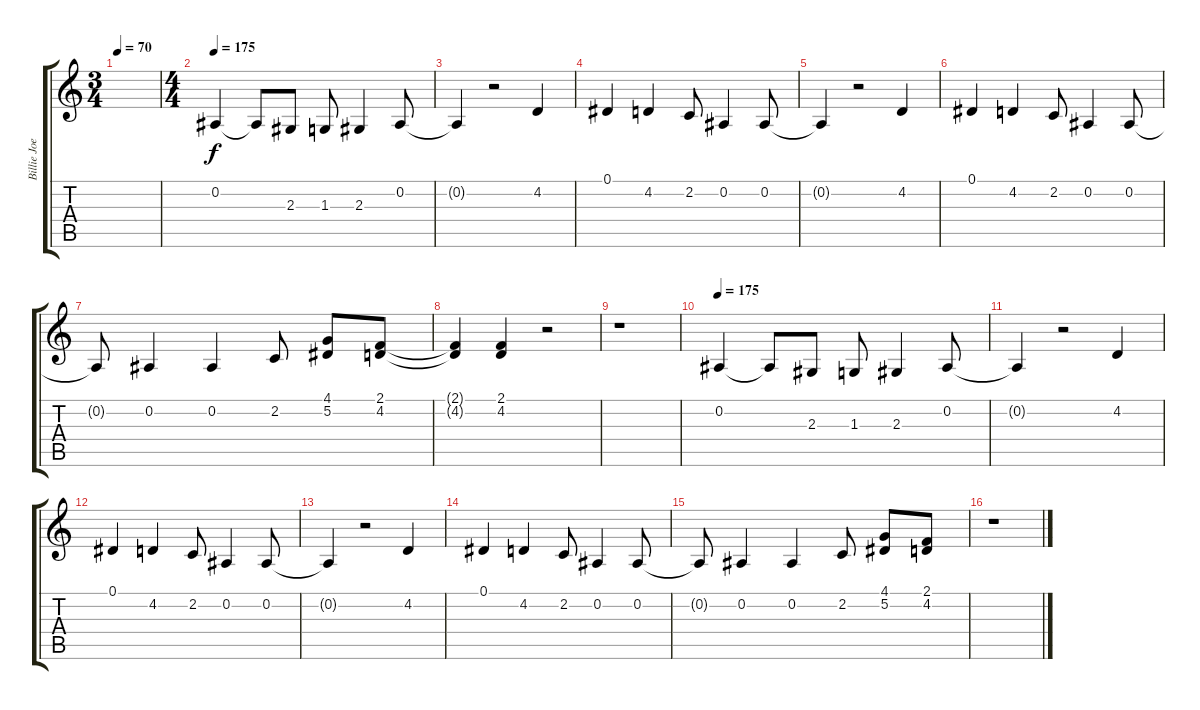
\track ("Billie Joe Vocal" "Billie Joe") {instrument altosax}
\staff {score tabs}
\tuning (Eb4 Bb3 Gb3 Db3 Ab2 Eb2) {hide}
\ts (3 4)
\tempo 70
\clef g2
\ks c
|
\ts (4 4)
\tempo 175
0.2.4 0.2{t}.8 2.3.8 1.3.8 2.3.4 0.2.8 |
0.2{t}.4 r.2 4.2.4 |
0.1.4 4.2.4 2.2.8 0.2.4 0.2.8 |
0.2{t}.4 r.2 4.2.4 |
0.1.4 4.2.4 2.2.8 0.2.4 0.2.8 |
0.2{t}.8 0.2.4 0.2.4 2.2.8 (4.1 5.2).8 (2.1 4.2).8 |
(2.1{t} 4.2{t}).4 (2.1 4.2).4 r.2 |
r.1 |
\tempo 175
0.2.4 0.2{t}.8 2.3.8 1.3.8 2.3.4 0.2.8 |
0.2{t}.4 r.2 4.2.4 |
0.1.4 4.2.4 2.2.8 0.2.4 0.2.8 |
0.2{t}.4 r.2 4.2.4 |
0.1.4 4.2.4 2.2.8 0.2.4 0.2.8 |
0.2{t}.8 0.2.4 0.2.4 2.2.8 (4.1 5.2).8 (2.1 4.2).8 |
r.1
